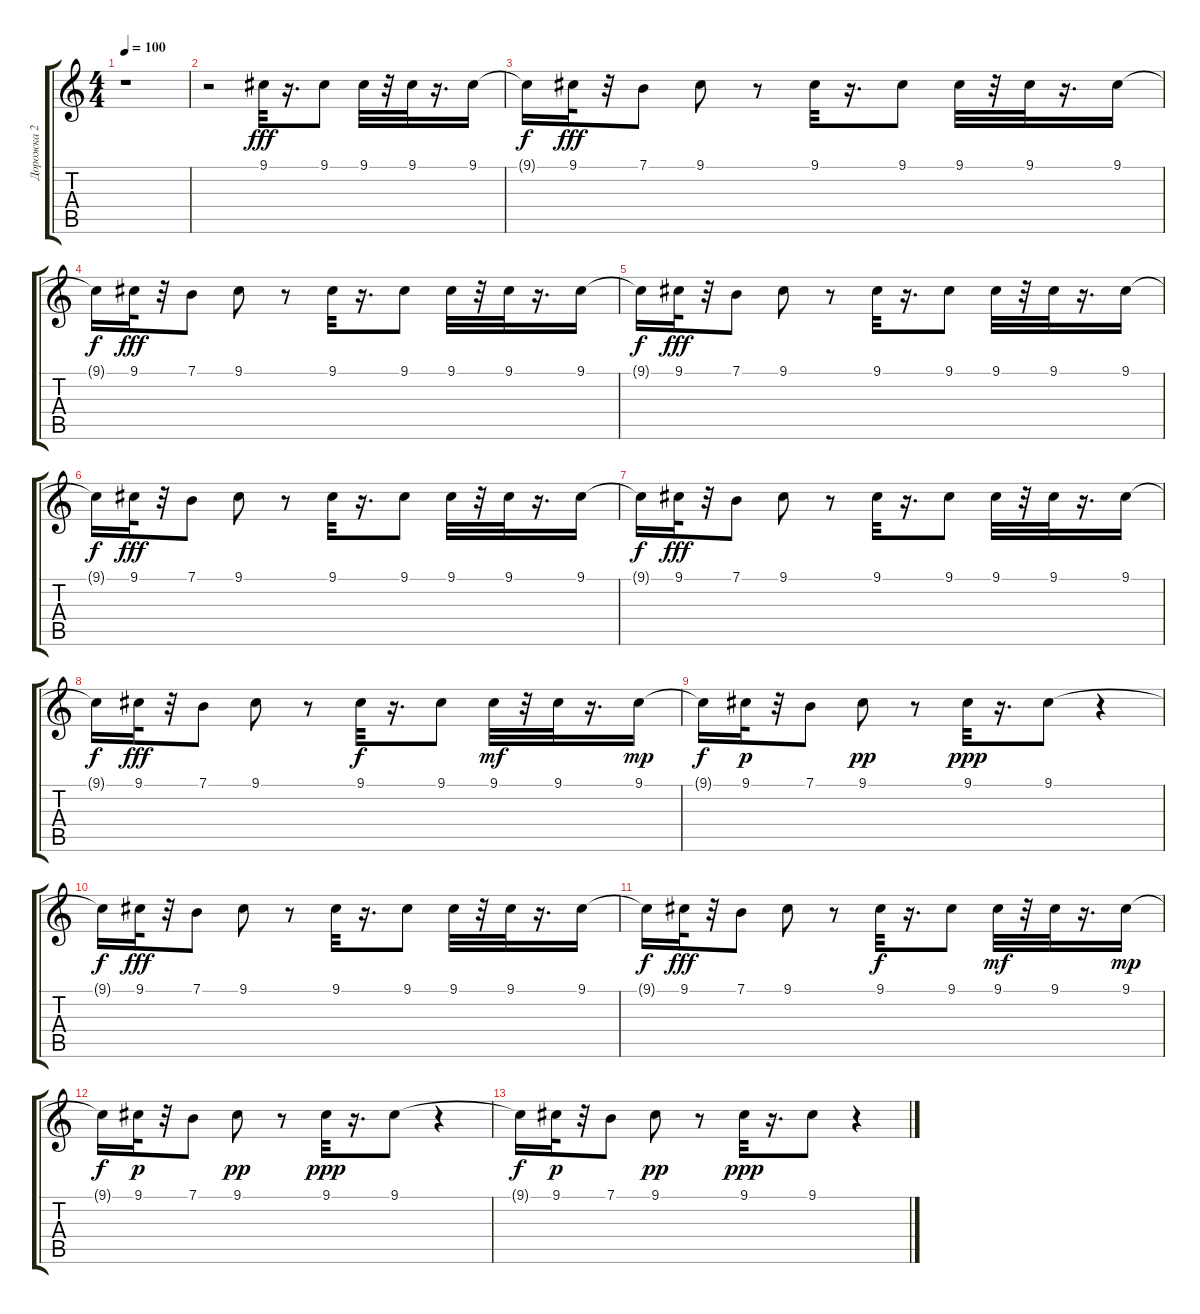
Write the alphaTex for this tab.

\track ("Дорожка 2" "Дорожка 2") {instrument voiceoohs}
\staff {score tabs}
\tuning (E4 B3 G3 D3 A2 E2) {hide}
\ts (4 4)
\tempo 100
\clef g2
\ks c
r.1{dy fff} |
r.2 9.1.32 r.16{d} 9.1.8 9.1.32 r.32 9.1.32 r.16{d} 9.1.16 |
9.1{t}.16{dy f} 9.1.32{dy fff} r.32 7.1.8 9.1.8 r.8 9.1.32 r.16{d} 9.1.8 9.1.32 r.32 9.1.32 r.16{d} 9.1.16 |
9.1{t}.16{dy f} 9.1.32{dy fff} r.32 7.1.8 9.1.8 r.8 9.1.32 r.16{d} 9.1.8 9.1.32 r.32 9.1.32 r.16{d} 9.1.16 |
9.1{t}.16{dy f} 9.1.32{dy fff} r.32 7.1.8 9.1.8 r.8 9.1.32 r.16{d} 9.1.8 9.1.32 r.32 9.1.32 r.16{d} 9.1.16 |
9.1{t}.16{dy f} 9.1.32{dy fff} r.32 7.1.8 9.1.8 r.8 9.1.32 r.16{d} 9.1.8 9.1.32 r.32 9.1.32 r.16{d} 9.1.16 |
9.1{t}.16{dy f} 9.1.32{dy fff} r.32 7.1.8 9.1.8 r.8 9.1.32 r.16{d} 9.1.8 9.1.32 r.32 9.1.32 r.16{d} 9.1.16 |
9.1{t}.16{dy f} 9.1.32{dy fff} r.32 7.1.8 9.1.8 r.8 9.1.32{dy f} r.16{d} 9.1.8 9.1.32{dy mf} r.32 9.1.32 r.16{d} 9.1.16{dy mp} |
9.1{t}.16{dy f} 9.1.32{dy p} r.32 7.1.8 9.1.8{dy pp} r.8 9.1.32{dy ppp} r.16{d} 9.1.8 r.4 |
9.1{t}.16{dy f} 9.1.32{dy fff} r.32 7.1.8 9.1.8 r.8 9.1.32 r.16{d} 9.1.8 9.1.32 r.32 9.1.32 r.16{d} 9.1.16 |
9.1{t}.16{dy f} 9.1.32{dy fff} r.32 7.1.8 9.1.8 r.8 9.1.32{dy f} r.16{d} 9.1.8 9.1.32{dy mf} r.32 9.1.32 r.16{d} 9.1.16{dy mp} |
9.1{t}.16{dy f} 9.1.32{dy p} r.32 7.1.8 9.1.8{dy pp} r.8 9.1.32{dy ppp} r.16{d} 9.1.8 r.4 |
9.1{t}.16{dy f} 9.1.32{dy p} r.32 7.1.8 9.1.8{dy pp} r.8 9.1.32{dy ppp} r.16{d} 9.1.8 r.4
